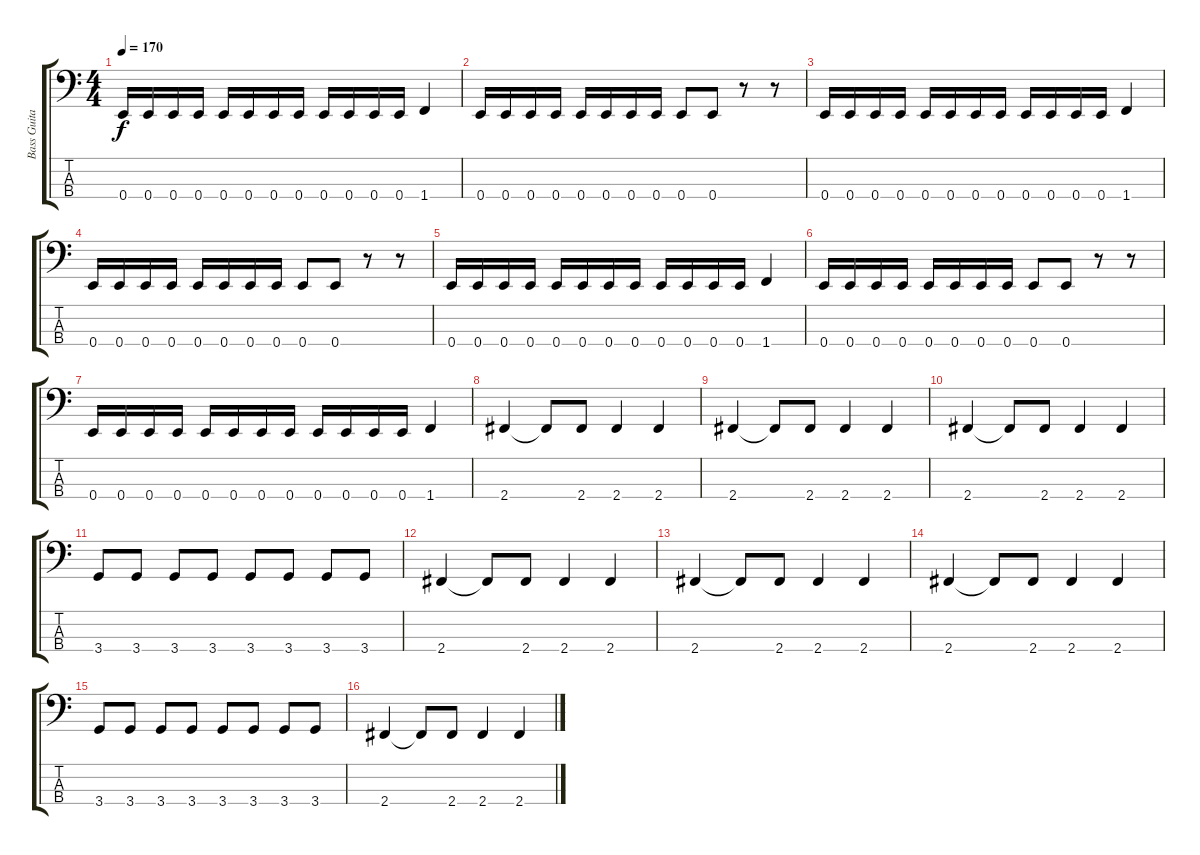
\track ("Bass Guitar" "Bass Guita") {instrument electricbassfinger}
\staff {score tabs}
\tuning (G2 D2 A1 E1) {hide}
\ts (4 4)
\tempo 170
\clef f4
\ks c
0.4.16{dy f} 0.4.16 0.4.16 0.4.16 0.4.16 0.4.16 0.4.16 0.4.16 0.4.16 0.4.16 0.4.16 0.4.16 1.4.4 |
0.4.16 0.4.16 0.4.16 0.4.16 0.4.16 0.4.16 0.4.16 0.4.16 0.4.8 0.4.8 r.8 r.8 |
0.4.16 0.4.16 0.4.16 0.4.16 0.4.16 0.4.16 0.4.16 0.4.16 0.4.16 0.4.16 0.4.16 0.4.16 1.4.4 |
0.4.16 0.4.16 0.4.16 0.4.16 0.4.16 0.4.16 0.4.16 0.4.16 0.4.8 0.4.8 r.8 r.8 |
0.4.16 0.4.16 0.4.16 0.4.16 0.4.16 0.4.16 0.4.16 0.4.16 0.4.16 0.4.16 0.4.16 0.4.16 1.4.4 |
0.4.16 0.4.16 0.4.16 0.4.16 0.4.16 0.4.16 0.4.16 0.4.16 0.4.8 0.4.8 r.8 r.8 |
0.4.16 0.4.16 0.4.16 0.4.16 0.4.16 0.4.16 0.4.16 0.4.16 0.4.16 0.4.16 0.4.16 0.4.16 1.4.4 |
2.4.4 2.4{t}.8 2.4.8 2.4.4 2.4.4 |
2.4.4 2.4{t}.8 2.4.8 2.4.4 2.4.4 |
2.4.4 2.4{t}.8 2.4.8 2.4.4 2.4.4 |
3.4.8 3.4.8 3.4.8 3.4.8 3.4.8 3.4.8 3.4.8 3.4.8 |
2.4.4 2.4{t}.8 2.4.8 2.4.4 2.4.4 |
2.4.4 2.4{t}.8 2.4.8 2.4.4 2.4.4 |
2.4.4 2.4{t}.8 2.4.8 2.4.4 2.4.4 |
3.4.8 3.4.8 3.4.8 3.4.8 3.4.8 3.4.8 3.4.8 3.4.8 |
2.4.4 2.4{t}.8 2.4.8 2.4.4 2.4.4
